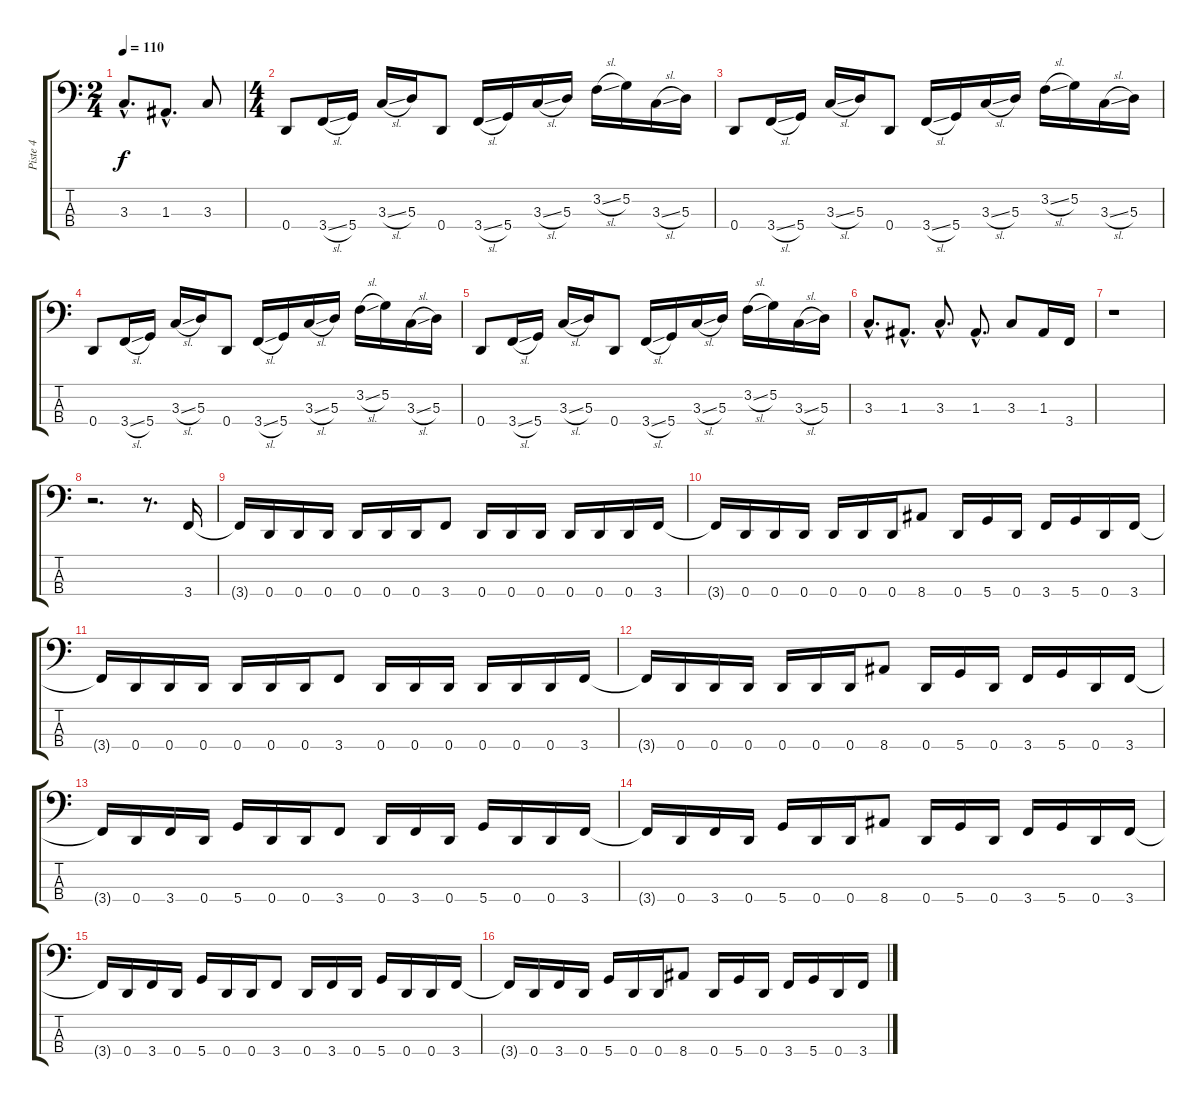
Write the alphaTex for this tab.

\track ("Piste 4" "Piste 4") {instrument electricbassfinger}
\staff {score tabs}
\tuning (G2 D2 A1 D1) {hide}
\ts (2 4)
\tempo 110
\clef f4
\ks c
3.3{hac}.8{d dy f} 1.3{hac}.8{d} 3.3.8 |
\ts (4 4)
0.4.8 3.4{sl}.16 5.4.16 3.3{sl}.16 5.3.16 0.4.8 3.4{sl}.16 5.4.16 3.3{sl}.16 5.3.16 3.2{sl}.16 5.2.16 3.3{sl}.16 5.3.16 |
0.4.8 3.4{sl}.16 5.4.16 3.3{sl}.16 5.3.16 0.4.8 3.4{sl}.16 5.4.16 3.3{sl}.16 5.3.16 3.2{sl}.16 5.2.16 3.3{sl}.16 5.3.16 |
0.4.8 3.4{sl}.16 5.4.16 3.3{sl}.16 5.3.16 0.4.8 3.4{sl}.16 5.4.16 3.3{sl}.16 5.3.16 3.2{sl}.16 5.2.16 3.3{sl}.16 5.3.16 |
0.4.8 3.4{sl}.16 5.4.16 3.3{sl}.16 5.3.16 0.4.8 3.4{sl}.16 5.4.16 3.3{sl}.16 5.3.16 3.2{sl}.16 5.2.16 3.3{sl}.16 5.3.16 |
3.3{hac}.8{d} 1.3{hac}.8{d} 3.3{hac}.8{d} 1.3{hac}.8{d} 3.3.8 1.3.16 3.4.16 |
r.1 |
r.2{d} r.8{d} 3.4.16 |
3.4{t}.16 0.4.16 0.4.16 0.4.16 0.4.16 0.4.16 0.4.16 3.4.8 0.4.16 0.4.16 0.4.16 0.4.16 0.4.16 0.4.16 3.4.16 |
3.4{t}.16 0.4.16 0.4.16 0.4.16 0.4.16 0.4.16 0.4.16 8.4.8 0.4.16 5.4.16 0.4.16 3.4.16 5.4.16 0.4.16 3.4.16 |
3.4{t}.16 0.4.16 0.4.16 0.4.16 0.4.16 0.4.16 0.4.16 3.4.8 0.4.16 0.4.16 0.4.16 0.4.16 0.4.16 0.4.16 3.4.16 |
3.4{t}.16 0.4.16 0.4.16 0.4.16 0.4.16 0.4.16 0.4.16 8.4.8 0.4.16 5.4.16 0.4.16 3.4.16 5.4.16 0.4.16 3.4.16 |
3.4{t}.16 0.4.16 3.4.16 0.4.16 5.4.16 0.4.16 0.4.16 3.4.8 0.4.16 3.4.16 0.4.16 5.4.16 0.4.16 0.4.16 3.4.16 |
3.4{t}.16 0.4.16 3.4.16 0.4.16 5.4.16 0.4.16 0.4.16 8.4.8 0.4.16 5.4.16 0.4.16 3.4.16 5.4.16 0.4.16 3.4.16 |
3.4{t}.16 0.4.16 3.4.16 0.4.16 5.4.16 0.4.16 0.4.16 3.4.8 0.4.16 3.4.16 0.4.16 5.4.16 0.4.16 0.4.16 3.4.16 |
3.4{t}.16 0.4.16 3.4.16 0.4.16 5.4.16 0.4.16 0.4.16 8.4.8 0.4.16 5.4.16 0.4.16 3.4.16 5.4.16 0.4.16 3.4.16
